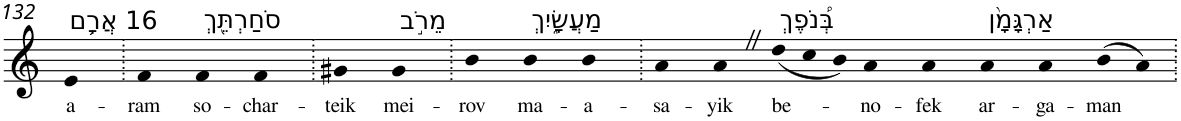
**kern	**text
*part1	*part1
*staff1	*staff1
*I"Piano	*
*I'Pno	*
!!LO:PB:g=z
*clefG2	*
*k[]	*
=132	=132
!LO:TX:a:t=16 אֲרָ֥ם	!
!	!LO:LY:b
4e	a-
=133.	=133.
!	!LO:LY:b
4f	-ram
!LO:TX:a:t=סֹחַרְתֵּ֖ךְ	!
!	!LO:LY:b
4f	so-
!	!LO:LY:b
4f	-char-
=134.	=134.
!	!LO:LY:b
4g#X	-teik
!LO:TX:a:t=מֵרֹ֣ב	!
!	!LO:LY:b
4g#	mei-
=135.	=135.
!	!LO:LY:b
4b	-rov
!LO:TX:a:t=מַעֲשָׂ֑יִךְ	!
!	!LO:LY:b
4b	ma-
!	!LO:LY:b
4b	-a-
=136.	=136.
!	!LO:LY:b
4a	-sa-
!	!LO:LY:b
4aZ	-yik
*Xtuplet	*
!LO:TX:a:t=בְּ֠נֹפֶךְ	!
!	!LO:LY:b
(<12dd	be-
12cc	.
12b)	.
!	!LO:LY:b
4a	-no-
!	!LO:LY:b
4a	-fek
!LO:TX:a:t=אַרְגָּמָ֨ן	!
!	!LO:LY:b
4a	ar-
!	!LO:LY:b
4a	-ga-
!	!LO:LY:b
(>8b	-man
8a)	.
=.	=.
*-	*-
